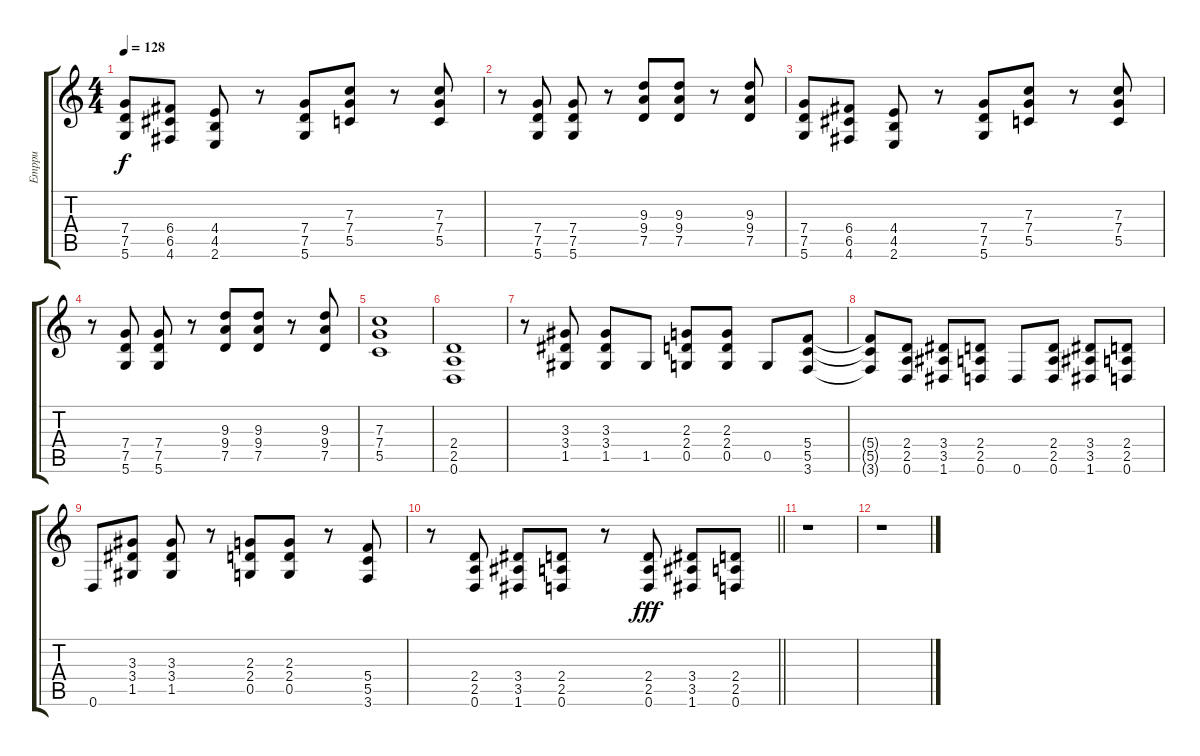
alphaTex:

\track ("Emppu" "Emppu") {instrument distortionguitar}
\staff {score tabs}
\tuning (D4 A3 F3 C3 G2 D2) {hide}
\ts (4 4)
\tempo 128
\clef g2
\ks c
(7.4 7.5 5.6).8{dy f} (6.4 6.5 4.6).8 (4.4 4.5 2.6).8 r.8 (7.4 7.5 5.6).8 (7.3 7.4 5.5).8 r.8 (7.3 7.4 5.5).8 |
r.8 (7.4 7.5 5.6).8 (7.4 7.5 5.6).8 r.8 (9.3 9.4 7.5).8 (9.3 9.4 7.5).8 r.8 (9.3 9.4 7.5).8 |
(7.4 7.5 5.6).8 (6.4 6.5 4.6).8 (4.4 4.5 2.6).8 r.8 (7.4 7.5 5.6).8 (7.3 7.4 5.5).8 r.8 (7.3 7.4 5.5).8 |
r.8 (7.4 7.5 5.6).8 (7.4 7.5 5.6).8 r.8 (9.3 9.4 7.5).8 (9.3 9.4 7.5).8 r.8 (9.3 9.4 7.5).8 |
(7.3 7.4 5.5).1 |
(2.4 2.5 0.6).1 |
r.8 (3.3 3.4 1.5).8 (3.3 3.4 1.5).8 1.5.8 (2.3 2.4 0.5).8 (2.3 2.4 0.5).8 0.5.8 (5.4 5.5 3.6).8 |
(5.4{t} 5.5{t} 3.6{t}).8 (2.4 2.5 0.6).8 (3.4 3.5 1.6).8 (2.4 2.5 0.6).8 0.6.8 (2.4 2.5 0.6).8 (3.4 3.5 1.6).8 (2.4 2.5 0.6).8 |
0.6.8 (3.3 3.4 1.5).8 (3.3 3.4 1.5).8 r.8 (2.3 2.4 0.5).8 (2.3 2.4 0.5).8 r.8 (5.4 5.5 3.6).8 |
\barLineRight lightlight
r.8 (2.4 2.5 0.6).8 (3.4 3.5 1.6).8 (2.4 2.5 0.6).8 r.8 (2.4 2.5 0.6).8{dy fff} (3.4 3.5 1.6).8 (2.4 2.5 0.6).8 |
r.1 |
r.1
